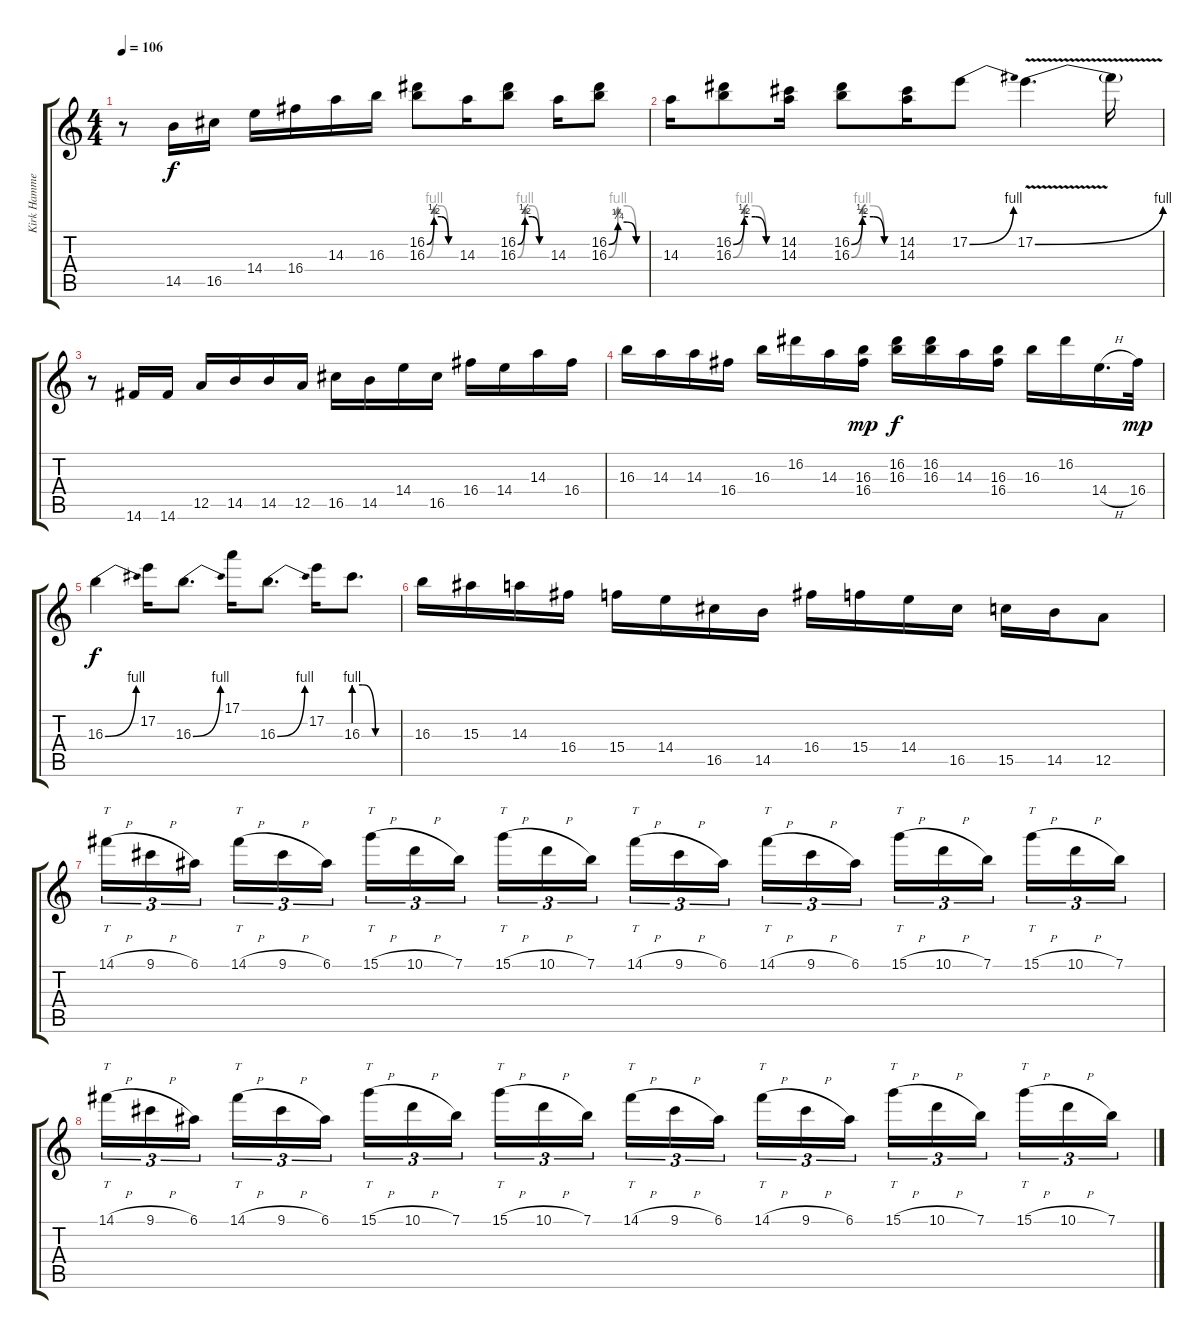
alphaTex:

\track ("Kirk Hammett [Lead Guitar]" "Kirk Hamme") {instrument distortionguitar}
\staff {score tabs}
\tuning (E4 B3 G3 D3 A2 E2) {hide}
\ts (4 4)
\tempo 106
\clef g2
\ks c
r.8{dy f} 14.5.16 16.5.16 14.4.16 16.4.16 14.3.16 16.3.16 (16.2{be (custom 0 0 15 2 30 2 45 0 60 0)} 16.3{be (custom 0 0 15 4 30 4 45 0 60 0)}).8 14.3.16 (16.2{be (custom 0 0 15 2 30 2 45 0 60 0)} 16.3{be (custom 0 0 15 4 30 4 45 0 60 0)}).8 14.3.16 (16.2{be (custom 0 0 15 1 30 1 45 0 60 0)} 16.3{be (custom 0 0 15 4 30 4 45 0 60 0)}).8 |
14.3.16 (16.2{be (custom 0 0 15 2 30 2 45 0 60 0)} 16.3{be (custom 0 0 15 4 30 4 45 0 60 0)}).8 (14.2 14.3).16 (16.2{be (custom 0 0 15 2 30 2 45 0 60 0)} 16.3{be (custom 0 0 15 4 30 4 45 0 60 0)}).8 (14.2 14.3).16 17.2{be (bend 0 0 60 4)}.8 17.2{be (bend 0 0 60 4) v}.4{d} 17.2{t}.16 |
r.8 14.6.16 14.6.16 12.5.16 14.5.16 14.5.16 12.5.16 16.5.16 14.5.16 14.4.16 16.5.16 16.4.16 14.4.16 14.3.16 16.4.16 |
16.3.16 14.3.16 14.3.16 16.4.16 16.3.16 16.2.16 14.3.16 (16.3 16.4).16{dy mp} (16.2 16.3).16{dy f} (16.2 16.3).16 14.3.16 (16.3 16.4).16 16.3.16 16.2.16 14.4{h}.16{d} 16.4.32{dy mp} |
16.3{be (bend 0 0 60 4)}.4{dy f} 17.2.16 16.3{be (bend 0 0 60 4)}.8{d} 17.1.16 16.3{be (bend 0 0 60 4)}.8{d} 17.2.16 16.3{be (custom 0 4 12 4 30 0 40 0 60 0)}.8{d} |
16.3.16 15.3.16 14.3.16 16.4.16 15.4.16 14.4.16 16.5.16 14.5.16 16.4.16 15.4.16 14.4.16 16.5.16 15.5.16 14.5.16 12.5.8 |
14.1{h}.16{tt tu (3 2)} 9.1{h}.16{tu (3 2)} 6.1.16{tu (3 2) beam splitsecondary} 14.1{h}.16{tt tu (3 2)} 9.1{h}.16{tu (3 2)} 6.1.16{tu (3 2)} 15.1{h}.16{tt tu (3 2)} 10.1{h}.16{tu (3 2)} 7.1.16{tu (3 2) beam splitsecondary} 15.1{h}.16{tt tu (3 2)} 10.1{h}.16{tu (3 2)} 7.1.16{tu (3 2)} 14.1{h}.16{tt tu (3 2)} 9.1{h}.16{tu (3 2)} 6.1.16{tu (3 2) beam splitsecondary} 14.1{h}.16{tt tu (3 2)} 9.1{h}.16{tu (3 2)} 6.1.16{tu (3 2)} 15.1{h}.16{tt tu (3 2)} 10.1{h}.16{tu (3 2)} 7.1.16{tu (3 2) beam splitsecondary} 15.1{h}.16{tt tu (3 2)} 10.1{h}.16{tu (3 2)} 7.1.16{tu (3 2)} |
14.1{h}.16{tt tu (3 2)} 9.1{h}.16{tu (3 2)} 6.1.16{tu (3 2) beam splitsecondary} 14.1{h}.16{tt tu (3 2)} 9.1{h}.16{tu (3 2)} 6.1.16{tu (3 2)} 15.1{h}.16{tt tu (3 2)} 10.1{h}.16{tu (3 2)} 7.1.16{tu (3 2) beam splitsecondary} 15.1{h}.16{tt tu (3 2)} 10.1{h}.16{tu (3 2)} 7.1.16{tu (3 2)} 14.1{h}.16{tt tu (3 2)} 9.1{h}.16{tu (3 2)} 6.1.16{tu (3 2) beam splitsecondary} 14.1{h}.16{tt tu (3 2)} 9.1{h}.16{tu (3 2)} 6.1.16{tu (3 2)} 15.1{h}.16{tt tu (3 2)} 10.1{h}.16{tu (3 2)} 7.1.16{tu (3 2) beam splitsecondary} 15.1{h}.16{tt tu (3 2)} 10.1{h}.16{tu (3 2)} 7.1.16{tu (3 2)}
